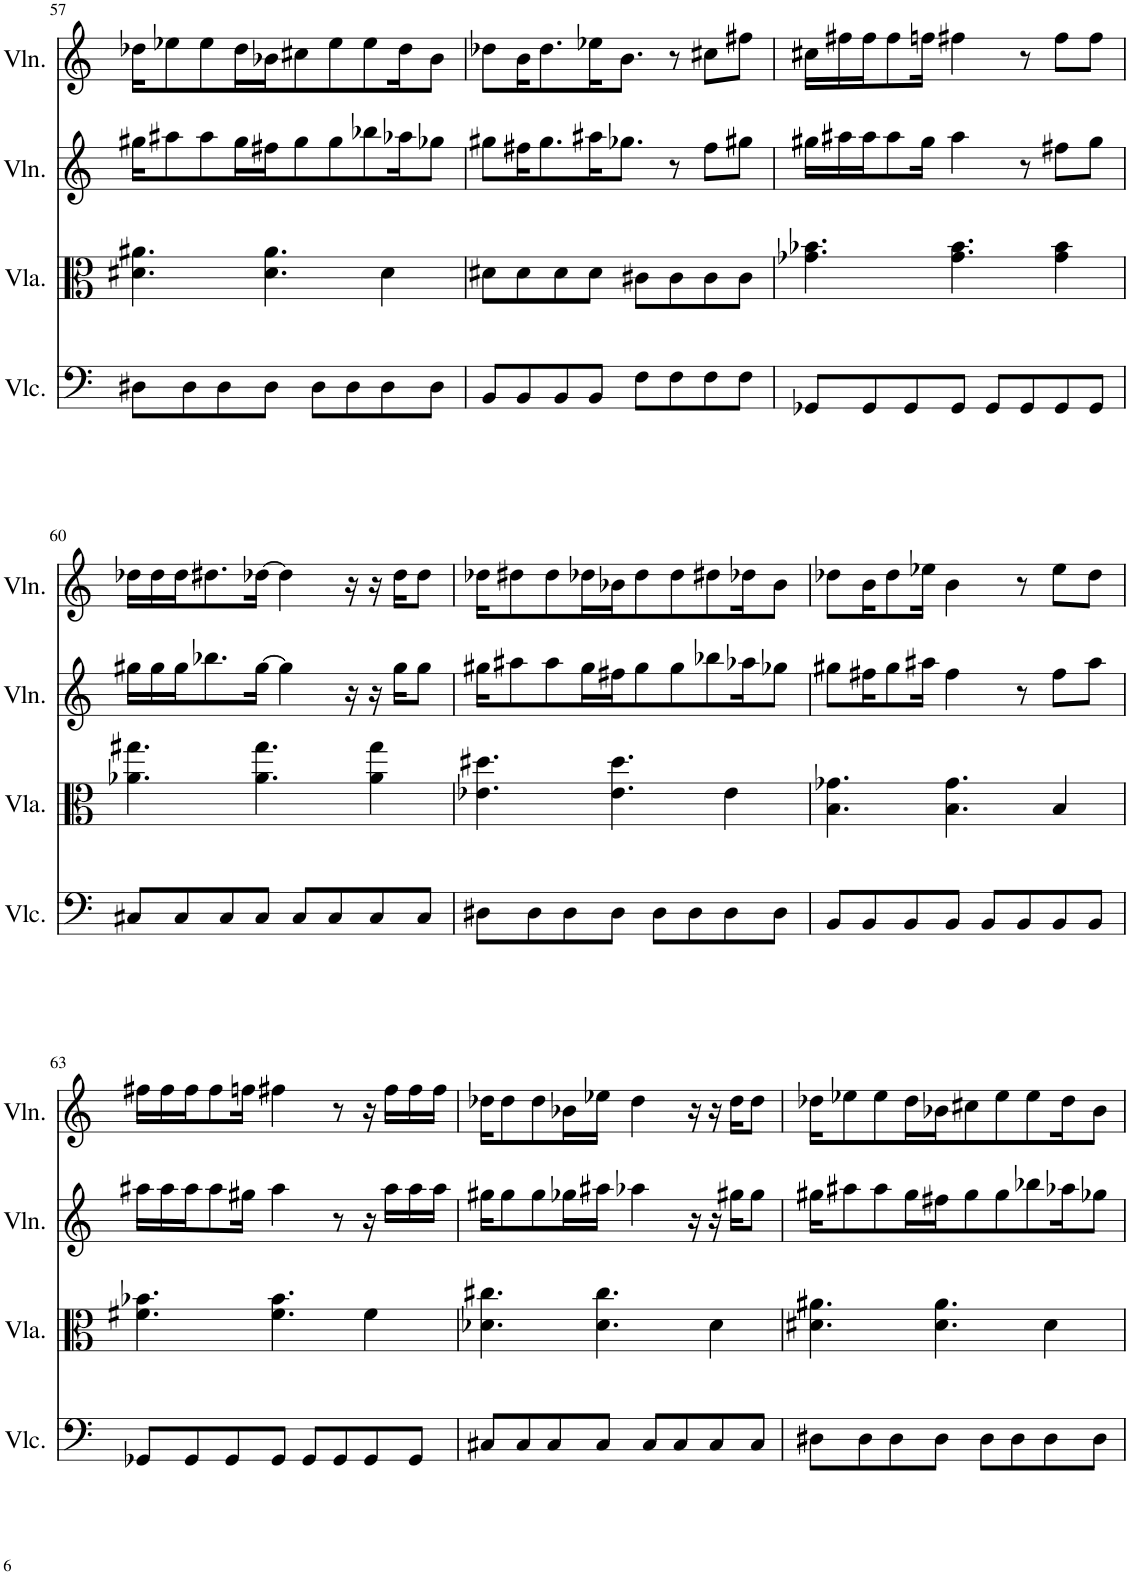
**kern	**kern	**kern	**kern
*part4	*part3	*part2	*part1
*staff4	*staff3	*staff2	*staff1
*I"Violoncello	*I"Viola	*I"Violin	*I"Violin
*I'Vlc.	*I'Vla.	*I'Vln.	*I'Vln.
!!LO:PB:g=z
*clefF4	*clefC3	*clefG2	*clefG2
*k[]	*k[]	*k[]	*k[]
*M4/4	*M4/4	*M4/4	*M4/4
=57	=57	=57	=57
8D#X\L	4.d#X\ 4.a#X\	16gg#X\KL	16dd-X\KL
.	.	8aa#X\	8ee-X\
8D#\	.	.	.
.	.	8aa#\	8ee-\
8D#\	.	.	.
.	.	16gg#\L	16dd-\L
8D#\J	4.d#\ 4.a#\	16ff#X\J	16b-X\J
.	.	8gg#\	8cc#X\
8D#\L	.	.	.
.	.	8gg#\	8ee-\
8D#\	.	.	.
.	.	8bb-X\	8ee-\
8D#\	4d#\	.	.
.	.	16aa-X\K	16dd-\K
8D#\J	.	8gg-X\J	8b-\J
=58	=58	=58	=58
8BB/L	8d#X\L	8gg#X\L	8dd-X\L
8BB/	8d#\	16ff#X\K	16b\K
.	.	8.gg#\	8.dd-\
8BB/	8d#\	.	.
8BB/J	8d#\J	16aa#X\K	16ee-X\K
.	.	8.gg-X\J	8.b\J
8F\L	8c#X\L	.	.
8F\	8c#\	8r	8r
8F\	8c#\	8ff#\L	8cc#X\L
8F\J	8c#\J	8gg#X\J	8ff#X\J
=59	=59	=59	=59
8GG-X/L	4.g-X\ 4.b-X\	16gg#X\LL	16cc#X\LL
.	.	16aa#X\	16ff#X\
8GG-/	.	16aa#\J	16ff#\J
.	.	8aa#\	8ff#\
8GG-/	.	.	.
.	.	16gg#\Jk	16ffn\Jk
8GG-/J	4.g-\ 4.b-\	4aa#\	4ff#X\
8GG-/L	.	.	.
8GG-/	.	8r	8r
8GG-/	4g-\ 4b-\	8ff#X\L	8ff#\L
8GG-/J	.	8gg#\J	8ff#\J
!!LO:LB:g=z
=60	=60	=60	=60
8C#X/L	4.a-X\ 4.gg#X\	16gg#X\LL	16dd-X\LL
.	.	16gg#\	16dd-\
8C#/	.	16gg#\J	16dd-\J
.	.	8.bb-X\	8.dd#X\
8C#/	.	.	.
8C#/J	4.a-\ 4.gg#\	[16gg#\Jk	[16dd-X\Jk
.	.	4gg#\]	4dd-\]
8C#/L	.	.	.
8C#/	.	.	.
.	.	16r	16r
8C#/	4a-\ 4gg#\	16r	16r
.	.	16gg#\KL	16dd-\KL
8C#/J	.	8gg#\J	8dd-\J
=61	=61	=61	=61
8D#X\L	4.e-X\ 4.dd#X\	16gg#X\KL	16dd-X\KL
.	.	8aa#X\	8dd#X\
8D#\	.	.	.
.	.	8aa#\	8dd#\
8D#\	.	.	.
.	.	16gg#\L	16dd-X\L
8D#\J	4.e-\ 4.dd#\	16ff#X\J	16b-X\J
.	.	8gg#\	8dd-\
8D#\L	.	.	.
.	.	8gg#\	8dd-\
8D#\	.	.	.
.	.	8bb-X\	8dd#X\
8D#\	4e-\	.	.
.	.	16aa-X\K	16dd-X\K
8D#\J	.	8gg-X\J	8b-\J
=62	=62	=62	=62
8BB/L	4.B\ 4.g-X\	8gg#X\L	8dd-X\L
8BB/	.	16ff#X\K	16b\K
.	.	8gg#\	8dd-\
8BB/	.	.	.
.	.	16aa#X\Jk	16ee-X\Jk
8BB/J	4.B\ 4.g-\	4ff#\	4b\
8BB/L	.	.	.
8BB/	.	8r	8r
8BB/	4B/	8ff#\L	8ee-\L
8BB/J	.	8aa#\J	8dd-\J
!!LO:LB:g=z
=63	=63	=63	=63
8GG-X/L	4.f#X\ 4.b-X\	16aa#X\LL	16ff#X\LL
.	.	16aa#\	16ff#\
8GG-/	.	16aa#\J	16ff#\J
.	.	8aa#\	8ff#\
8GG-/	.	.	.
.	.	16gg#X\Jk	16ffn\Jk
8GG-/J	4.f#\ 4.b-\	4aa#\	4ff#X\
8GG-/L	.	.	.
8GG-/	.	8r	8r
8GG-/	4f#\	16r	16r
.	.	16aa#\LL	16ff#\LL
8GG-/J	.	16aa#\	16ff#\
.	.	16aa#\JJ	16ff#\JJ
=64	=64	=64	=64
8C#X/L	4.d-X\ 4.cc#X\	16gg#X\KL	16dd-X\KL
.	.	8gg#\	8dd-\
8C#/	.	.	.
.	.	8gg#\	8dd-\
8C#/	.	.	.
.	.	16gg-X\L	16b-X\L
8C#/J	4.d-\ 4.cc#\	16aa#X\JJ	16ee-X\JJ
.	.	4aa-X\	4dd-\
8C#/L	.	.	.
8C#/	.	.	.
.	.	16r	16r
8C#/	4d-\	16r	16r
.	.	16gg#X\KL	16dd-\KL
8C#/J	.	8gg#\J	8dd-\J
=65	=65	=65	=65
8D#X\L	4.d#X\ 4.a#X\	16gg#X\KL	16dd-X\KL
.	.	8aa#X\	8ee-X\
8D#\	.	.	.
.	.	8aa#\	8ee-\
8D#\	.	.	.
.	.	16gg#\L	16dd-\L
8D#\J	4.d#\ 4.a#\	16ff#X\J	16b-X\J
.	.	8gg#\	8cc#X\
8D#\L	.	.	.
.	.	8gg#\	8ee-\
8D#\	.	.	.
.	.	8bb-X\	8ee-\
8D#\	4d#\	.	.
.	.	16aa-X\K	16dd-\K
8D#\J	.	8gg-X\J	8b-\J
=	=	=	=
*-	*-	*-	*-
